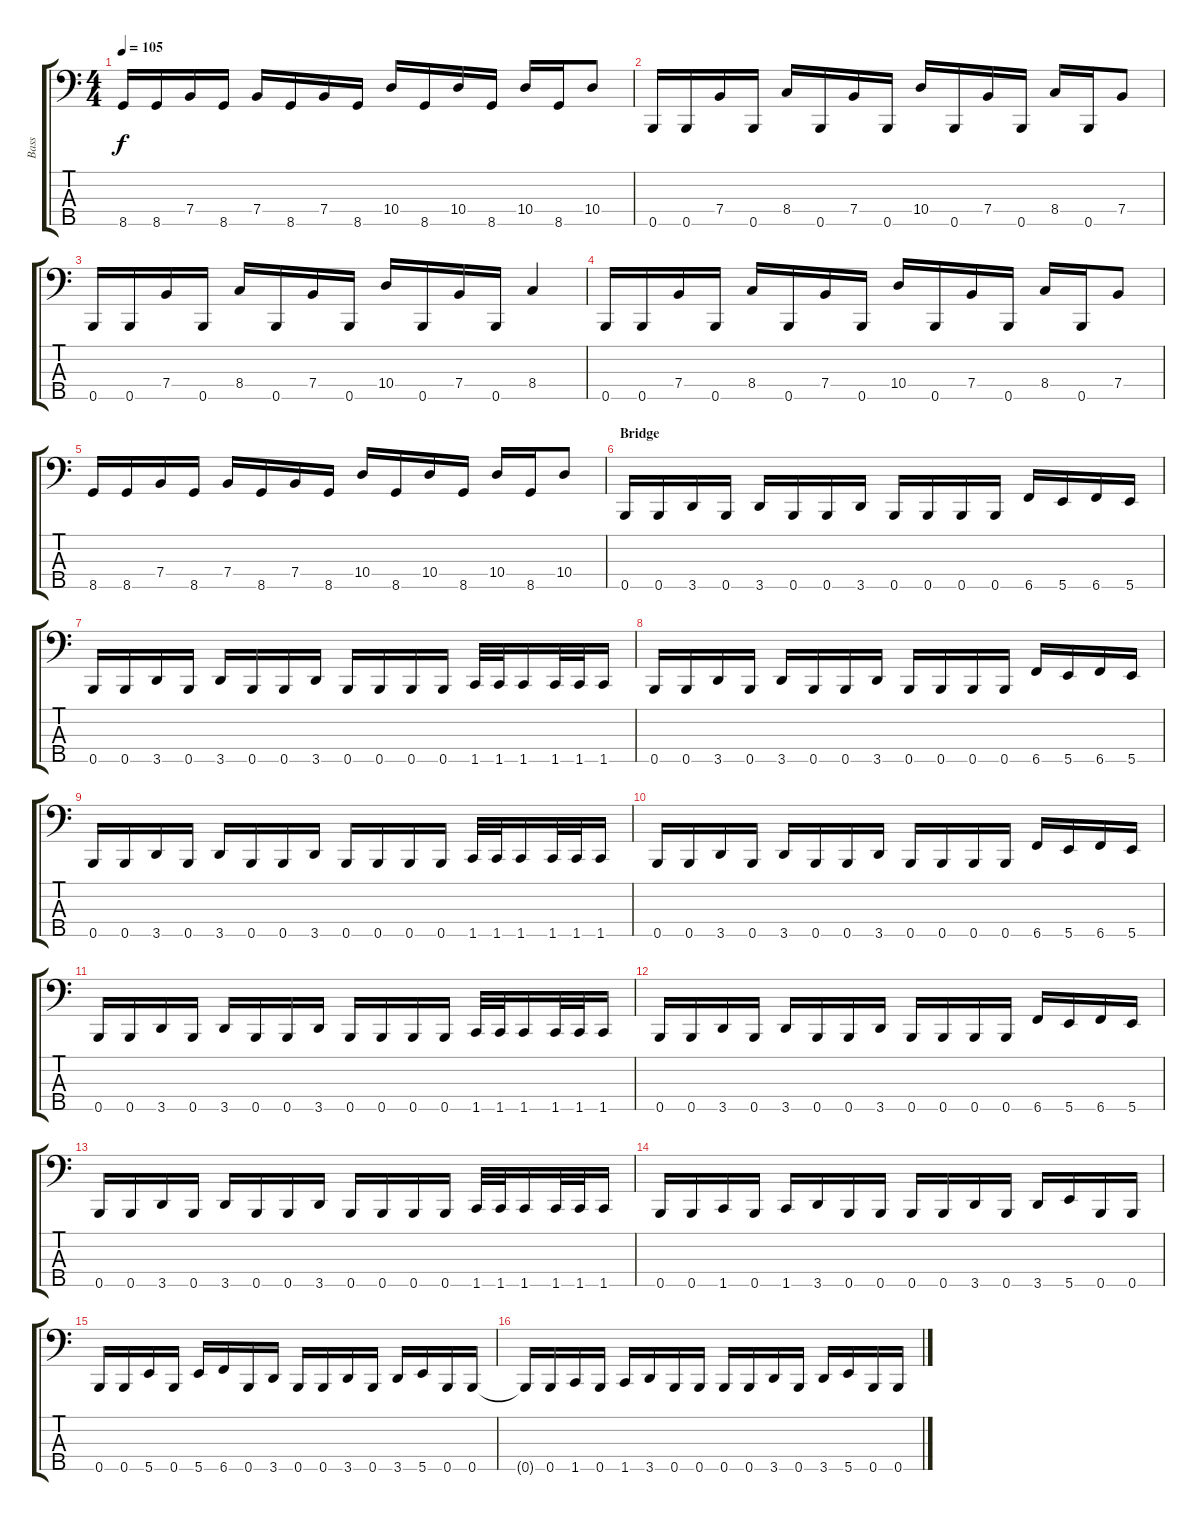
\track ("Bass" "Bass") {instrument electricbasspick}
\staff {score tabs}
\tuning (G2 D2 A1 E1 B0) {hide}
\ts (4 4)
\tempo 105
\clef f4
\ks c
8.5.16{dy f} 8.5.16 7.4.16 8.5.16 7.4.16 8.5.16 7.4.16 8.5.16 10.4.16 8.5.16 10.4.16 8.5.16 10.4.16 8.5.16 10.4.8 |
0.5.16 0.5.16 7.4.16 0.5.16 8.4.16 0.5.16 7.4.16 0.5.16 10.4.16 0.5.16 7.4.16 0.5.16 8.4.16 0.5.16 7.4.8 |
0.5.16 0.5.16 7.4.16 0.5.16 8.4.16 0.5.16 7.4.16 0.5.16 10.4.16 0.5.16 7.4.16 0.5.16 8.4.4 |
0.5.16 0.5.16 7.4.16 0.5.16 8.4.16 0.5.16 7.4.16 0.5.16 10.4.16 0.5.16 7.4.16 0.5.16 8.4.16 0.5.16 7.4.8 |
8.5.16 8.5.16 7.4.16 8.5.16 7.4.16 8.5.16 7.4.16 8.5.16 10.4.16 8.5.16 10.4.16 8.5.16 10.4.16 8.5.16 10.4.8 |
\section ("" "Bridge")
0.5.16 0.5.16 3.5.16 0.5.16 3.5.16 0.5.16 0.5.16 3.5.16 0.5.16 0.5.16 0.5.16 0.5.16 6.5.16 5.5.16 6.5.16 5.5.16 |
0.5.16 0.5.16 3.5.16 0.5.16 3.5.16 0.5.16 0.5.16 3.5.16 0.5.16 0.5.16 0.5.16 0.5.16 1.5.32 1.5.32 1.5.16 1.5.32 1.5.32 1.5.16 |
0.5.16 0.5.16 3.5.16 0.5.16 3.5.16 0.5.16 0.5.16 3.5.16 0.5.16 0.5.16 0.5.16 0.5.16 6.5.16 5.5.16 6.5.16 5.5.16 |
0.5.16 0.5.16 3.5.16 0.5.16 3.5.16 0.5.16 0.5.16 3.5.16 0.5.16 0.5.16 0.5.16 0.5.16 1.5.32 1.5.32 1.5.16 1.5.32 1.5.32 1.5.16 |
0.5.16 0.5.16 3.5.16 0.5.16 3.5.16 0.5.16 0.5.16 3.5.16 0.5.16 0.5.16 0.5.16 0.5.16 6.5.16 5.5.16 6.5.16 5.5.16 |
0.5.16 0.5.16 3.5.16 0.5.16 3.5.16 0.5.16 0.5.16 3.5.16 0.5.16 0.5.16 0.5.16 0.5.16 1.5.32 1.5.32 1.5.16 1.5.32 1.5.32 1.5.16 |
0.5.16 0.5.16 3.5.16 0.5.16 3.5.16 0.5.16 0.5.16 3.5.16 0.5.16 0.5.16 0.5.16 0.5.16 6.5.16 5.5.16 6.5.16 5.5.16 |
0.5.16 0.5.16 3.5.16 0.5.16 3.5.16 0.5.16 0.5.16 3.5.16 0.5.16 0.5.16 0.5.16 0.5.16 1.5.32 1.5.32 1.5.16 1.5.32 1.5.32 1.5.16 |
\section ("" "")
0.5.16 0.5.16 1.5.16 0.5.16 1.5.16 3.5.16 0.5.16 0.5.16 0.5.16 0.5.16 3.5.16 0.5.16 3.5.16 5.5.16 0.5.16 0.5.16 |
0.5.16 0.5.16 5.5.16 0.5.16 5.5.16 6.5.16 0.5.16 3.5.16 0.5.16 0.5.16 3.5.16 0.5.16 3.5.16 5.5.16 0.5.16 0.5.16 |
0.5{t}.16 0.5.16 1.5.16 0.5.16 1.5.16 3.5.16 0.5.16 0.5.16 0.5.16 0.5.16 3.5.16 0.5.16 3.5.16 5.5.16 0.5.16 0.5.16
